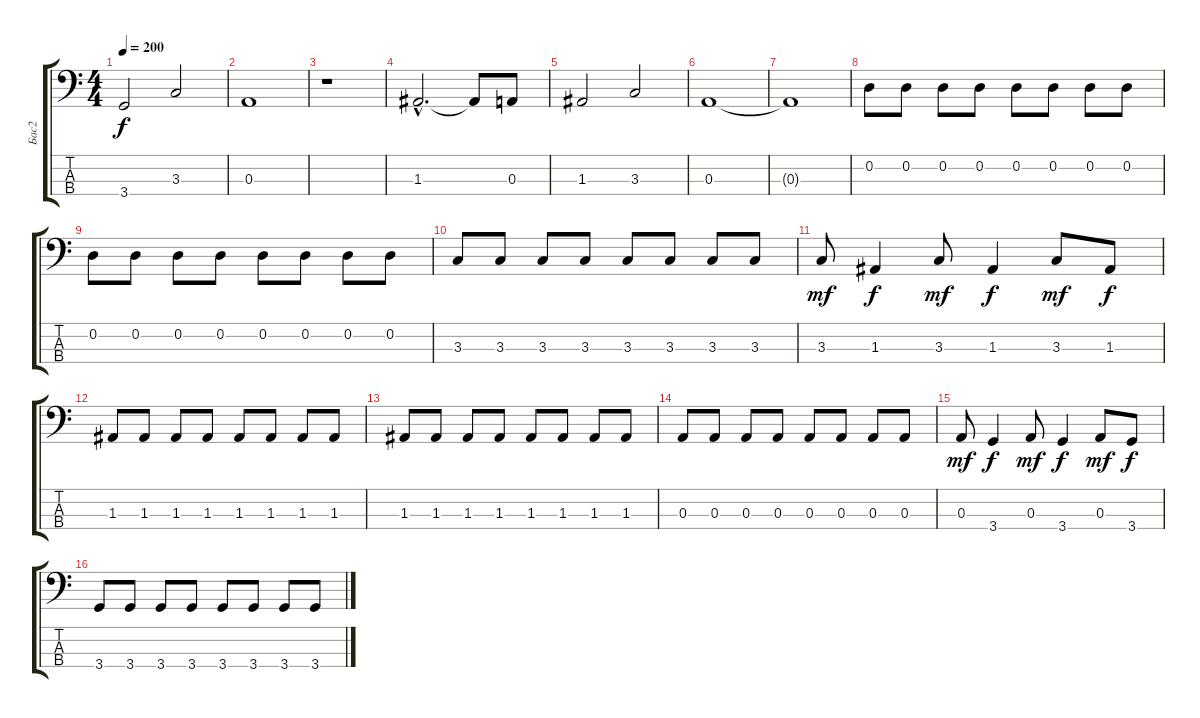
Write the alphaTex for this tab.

\track ("Бас2" "Бас2") {instrument electricbassfinger}
\staff {score tabs}
\tuning (G2 D2 A1 E1) {hide}
\ts (4 4)
\tempo 200
\clef f4
\ks c
3.4.2{dy f} 3.3.2 |
0.3.1 |
r.1 |
1.3{hac}.2{d} 1.3{t}.8 0.3.8 |
1.3.2 3.3.2 |
0.3.1 |
0.3{t}.1 |
0.2.8 0.2.8 0.2.8 0.2.8 0.2.8 0.2.8 0.2.8 0.2.8 |
0.2.8 0.2.8 0.2.8 0.2.8 0.2.8 0.2.8 0.2.8 0.2.8 |
3.3.8 3.3.8 3.3.8 3.3.8 3.3.8 3.3.8 3.3.8 3.3.8 |
3.3.8{dy mf} 1.3.4{dy f} 3.3.8{dy mf} 1.3.4{dy f} 3.3.8{dy mf} 1.3.8{dy f} |
1.3.8 1.3.8 1.3.8 1.3.8 1.3.8 1.3.8 1.3.8 1.3.8 |
1.3.8 1.3.8 1.3.8 1.3.8 1.3.8 1.3.8 1.3.8 1.3.8 |
0.3.8 0.3.8 0.3.8 0.3.8 0.3.8 0.3.8 0.3.8 0.3.8 |
0.3.8{dy mf} 3.4.4{dy f} 0.3.8{dy mf} 3.4.4{dy f} 0.3.8{dy mf} 3.4.8{dy f} |
3.4.8 3.4.8 3.4.8 3.4.8 3.4.8 3.4.8 3.4.8 3.4.8
